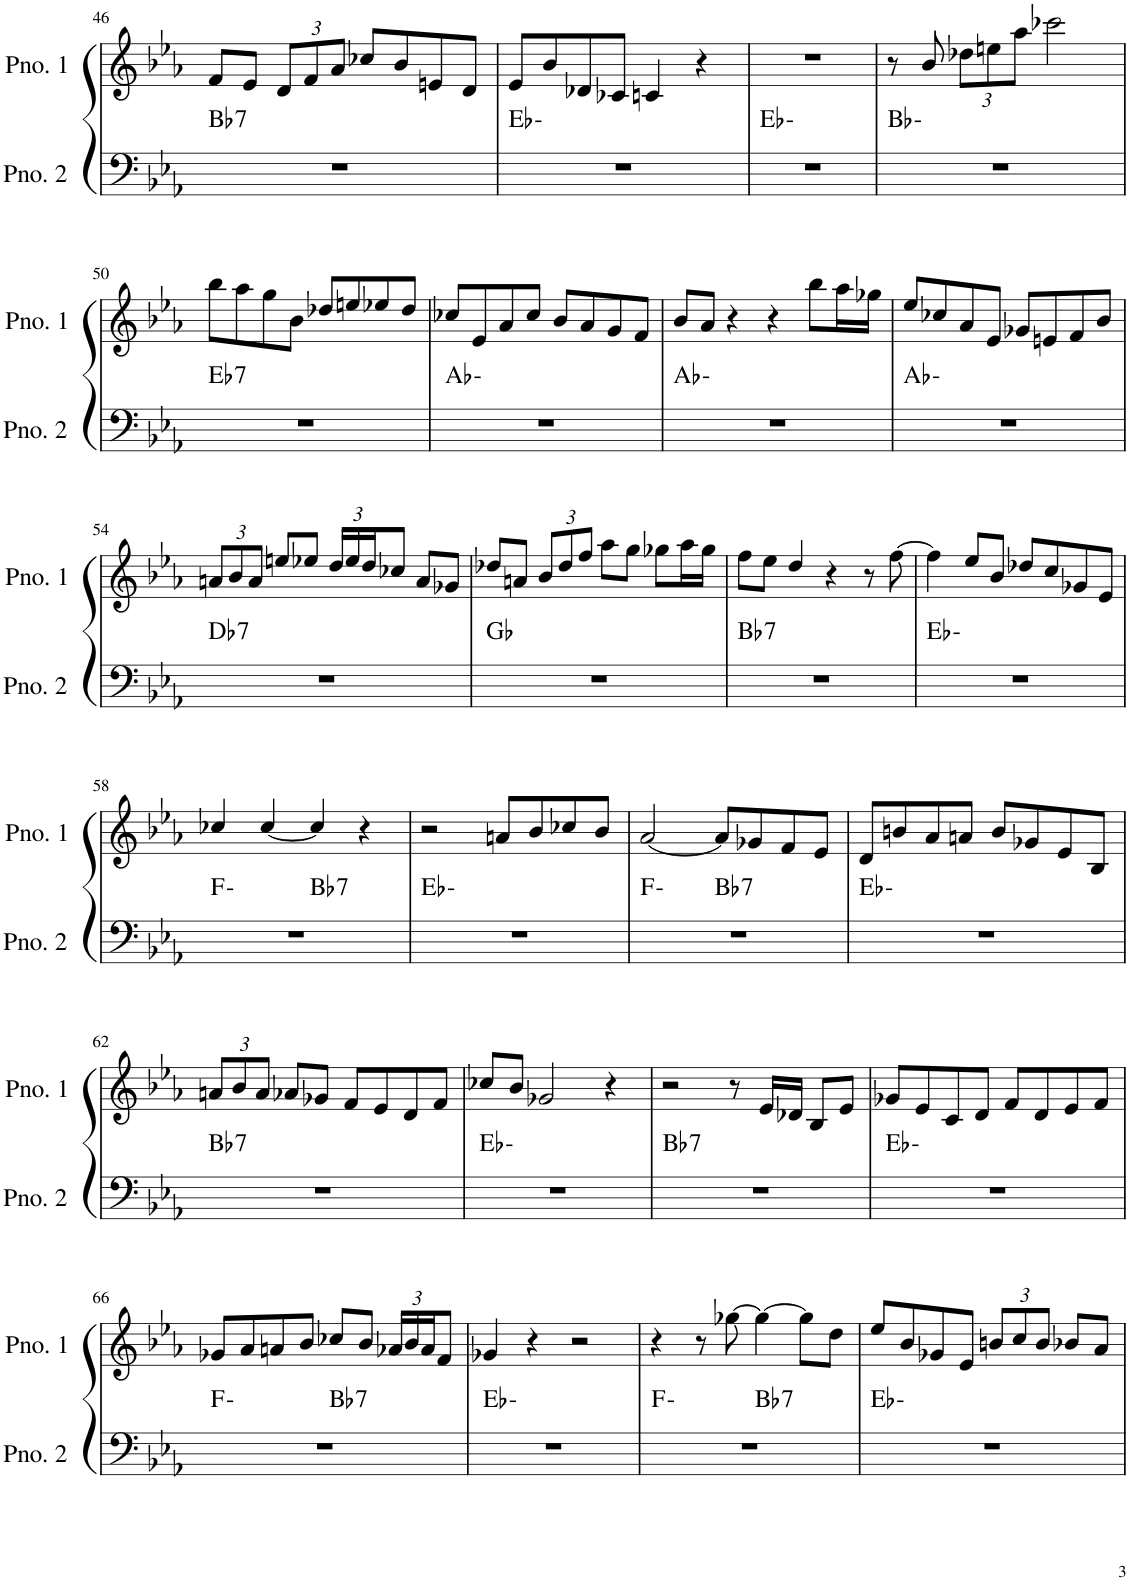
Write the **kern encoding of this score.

**kern	**harte	**kern
*part2	*part2	*part1
*staff2	*	*staff1
*I"ピアノ 2	*	*I"ピアノ 1
!!LO:PB:g=z
*clefF4	*	*clefG2
*k[b-e-a-]	*	*k[b-e-a-]
*M4/4	*	*M4/4
=46	=46	=46
!	!LO:H:kt=7	!
1r	Bb:7	8f/L
.	.	8e-/J
*	*	*Xbrackettup
.	.	12d/L
.	.	12f/
.	.	12a-/J
.	.	8cc-X/L
.	.	8b-/
.	.	8en/
.	.	8d/J
=47	=47	=47
1r	Eb:min	8e-/L
.	.	8b-/
.	.	8d-X/
.	.	8c-X/J
.	.	4cn/
.	.	4r
=48	=48	=48
1r	Eb:min	1r
=49	=49	=49
1r	Bb:min	8r
.	.	8b-/
.	.	12dd-X\L
.	.	12een\
.	.	12aa-\J
.	.	2ccc-X\
!!LO:LB:g=z
=50	=50	=50
!	!LO:H:kt=7	!
1r	Eb:7	8bb-\L
.	.	8aa-\
.	.	8gg\
.	.	8b-\J
.	.	8dd-X/L
.	.	8een/
.	.	8ee-X/
.	.	8dd-/J
=51	=51	=51
1r	Ab:min	8cc-X/L
.	.	8e-/
.	.	8a-/
.	.	8cc-/J
.	.	8b-/L
.	.	8a-/
.	.	8g/
.	.	8f/J
=52	=52	=52
1r	Ab:min	8b-/L
.	.	8a-/J
.	.	4r
.	.	4r
.	.	8bb-\L
.	.	16aa-\L
.	.	16gg-X\JJ
=53	=53	=53
1r	Ab:min	8ee-/L
.	.	8cc-X/
.	.	8a-/
.	.	8e-/J
.	.	8g-X/L
.	.	8en/
.	.	8f/
.	.	8b-/J
!!LO:LB:g=z
=54	=54	=54
!	!LO:H:kt=7	!
1r	Db:7	12an/L
.	.	12b-/
.	.	12a/J
.	.	8een/L
.	.	8ee-X/J
.	.	24dd/LL
.	.	24ee-/
.	.	24dd/J
.	.	8cc-X/J
.	.	8a/L
.	.	8g-X/J
=55	=55	=55
1r	Gb:maj	8dd-X/L
.	.	8an/J
.	.	12b-/L
.	.	12dd-/
.	.	12ff/J
.	.	8aa-\L
.	.	8gg\J
.	.	8gg-X\L
.	.	16aa-\L
.	.	16gg-\JJ
=56	=56	=56
!	!LO:H:kt=7	!
1r	Bb:7	8ff\L
.	.	8ee-\J
.	.	4dd/
.	.	4r
.	.	8r
.	.	[8ff\
=57	=57	=57
1r	Eb:min	4ff\]
.	.	8ee-/L
.	.	8b-/J
.	.	8dd-X/L
.	.	8cc/
.	.	8g-X/
.	.	8e-/J
!!LO:LB:g=z
=58	=58	=58
*^	*	*
1r	2ryy	F:min	4cc-X/
.	.	.	[4cc-/
!	!	!LO:H:kt=7	!
.	2ryy	Bb:7	4cc-/]
.	.	.	4r
*v	*v	*	*
=59	=59	=59
1r	Eb:min	2r
.	.	8an/L
.	.	8b-/
.	.	8cc-X/
.	.	8b-/J
=60	=60	=60
*^	*	*
1r	2ryy	F:min	[2a-/
!	!	!LO:H:kt=7	!
.	2ryy	Bb:7	8a-/L]
.	.	.	8g-X/
.	.	.	8f/
.	.	.	8e-/J
*v	*v	*	*
=61	=61	=61
1r	Eb:min	8d/L
.	.	8bn/
.	.	8a-/
.	.	8an/J
.	.	8b/L
.	.	8g-X/
.	.	8e-/
.	.	8B-/J
!!LO:LB:g=z
=62	=62	=62
!	!LO:H:kt=7	!
1r	Bb:7	12an/L
.	.	12b-/
.	.	12a/J
.	.	8a-X/L
.	.	8g-X/J
.	.	8f/L
.	.	8e-/
.	.	8d/
.	.	8f/J
=63	=63	=63
1r	Eb:min	8cc-X/L
.	.	8b-/J
.	.	2g-X/
.	.	4r
=64	=64	=64
!	!LO:H:kt=7	!
1r	Bb:7	2r
.	.	8r
.	.	16e-/LL
.	.	16d-X/JJ
.	.	8B-/L
.	.	8e-/J
=65	=65	=65
1r	Eb:min	8g-X/L
.	.	8e-/
.	.	8c/
.	.	8d/J
.	.	8f/L
.	.	8d/
.	.	8e-/
.	.	8f/J
!!LO:LB:g=z
=66	=66	=66
*^	*	*
1r	2ryy	F:min	8g-X/L
.	.	.	8a-/
.	.	.	8an/
.	.	.	8b-/J
!	!	!LO:H:kt=7	!
.	2ryy	Bb:7	8cc-X/L
.	.	.	8b-/J
.	.	.	24a-X/LL
.	.	.	24b-/
.	.	.	24a-/J
.	.	.	8f/J
*v	*v	*	*
=67	=67	=67
1r	Eb:min	4g-X/
.	.	4r
.	.	2r
=68	=68	=68
*^	*	*
1r	2ryy	F:min	4r
.	.	.	8r
.	.	.	[8gg-X\
!	!	!LO:H:kt=7	!
.	2ryy	Bb:7	4gg-\_
.	.	.	8gg-\L]
.	.	.	8dd\J
*v	*v	*	*
=69	=69	=69
1r	Eb:min	8ee-/L
.	.	8b-/
.	.	8g-X/
.	.	8e-/J
.	.	12bn/L
.	.	12cc/
.	.	12b/J
.	.	8b-X/L
.	.	8a-/J
=	=	=
*-	*-	*-
